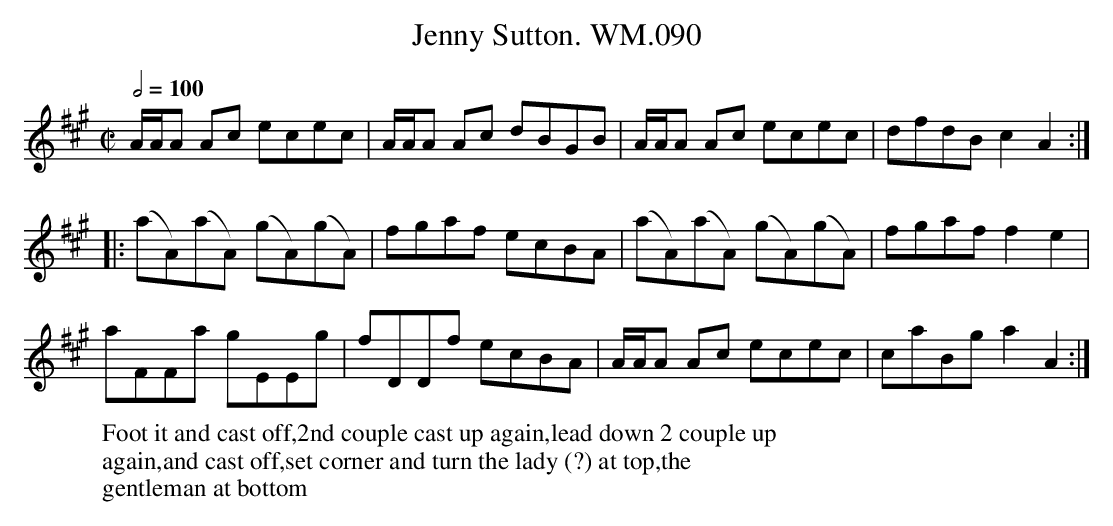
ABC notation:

X:1
T:Jenny Sutton. WM.090
M:C|
L:1/8
Q:1/2=100
W:Foot it and cast off,2nd couple cast up again,lead down 2 couple up
W:again,and cast off,set corner and turn the lady (?) at top,the
W:gentleman at bottom
K:A
A/A/A Ac ecec|A/A/A Ac dBGB|A/A/A Ac ecec|dfdBc2A2:|
|:(aA)(aA) (gA)(gA)|fgaf ecBA|(aA)(aA) (gA)(gA)|fgaff2e2|
aFFa gEEg|fDDf ecBA|A/A/A Ac ecec|caBga2A2:|
